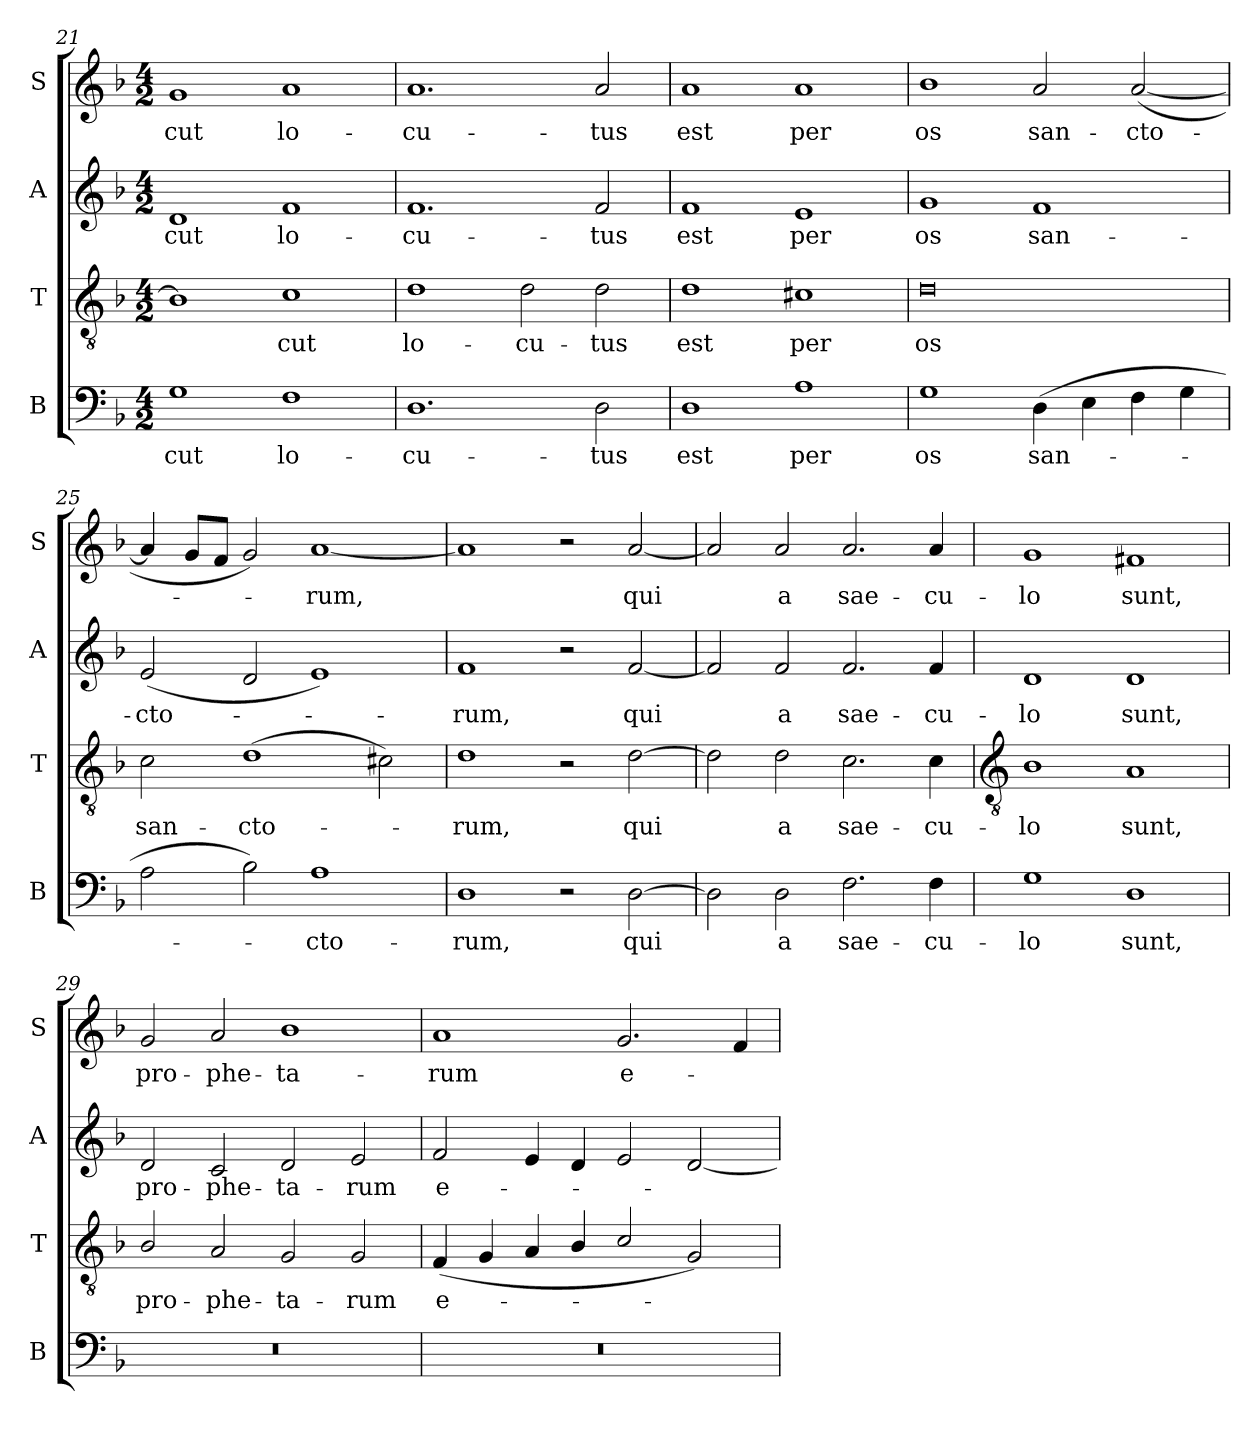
**kern	**text	**kern	**text	**kern	**text	**kern	**text
*part4	*part4	*part3	*part3	*part2	*part2	*part1	*part1
*staff4	*staff4	*staff3	*staff3	*staff2	*staff2	*staff1	*staff1
*I"B	*	*I"T	*	*I"A	*	*I"S	*
*I'B	*	*I'T	*	*I'A	*	*I'S	*
*clefF4	*	*clefGv2	*	*clefG2	*	*clefG2	*
*k[b-]	*	*k[b-]	*	*k[b-]	*	*k[b-]	*
*F:	*	*F:	*	*F:	*	*F:	*
*M4/2	*	*M4/2	*	*M4/2	*	*M4/2	*
=21	=21	=21	=21	=21	=21	=21	=21
!	!LO:LY:b	!	!	!	!LO:LY:b	!	!LO:LY:b
1G	-cut	1B-]	.	1d	-cut	1g	-cut
!	!LO:LY:b	!	!LO:LY:b	!	!LO:LY:b	!	!LO:LY:b
1F	lo-	1c	cut	1f	lo-	1a	lo-
=22	=22	=22	=22	=22	=22	=22	=22
!	!LO:LY:b	!	!LO:LY:b	!	!LO:LY:b	!	!LO:LY:b
1.D	-cu-	1d	lo-	1.f	-cu-	1.a	-cu-
!	!	!	!LO:LY:b	!	!	!	!
.	.	2d	-cu-	.	.	.	.
!	!LO:LY:b	!	!LO:LY:b	!	!LO:LY:b	!	!LO:LY:b
2D	-tus	2d	-tus	2f	-tus	2a	-tus
=23	=23	=23	=23	=23	=23	=23	=23
!	!LO:LY:b	!	!LO:LY:b	!	!LO:LY:b	!	!LO:LY:b
1D	est	1d	est	1f	est	1a	est
!	!LO:LY:b	!	!LO:LY:b	!	!LO:LY:b	!	!LO:LY:b
1A	per	1c#X	per	1e	per	1a	per
=24	=24	=24	=24	=24	=24	=24	=24
!	!LO:LY:b	!	!LO:LY:b	!	!LO:LY:b	!	!LO:LY:b
1G	os	0d	os	1g	os	1b-	os
!	!LO:LY:b	!	!	!	!LO:LY:b	!	!LO:LY:b
(>4D	san-	.	.	1f	san-	2a	san-
4E	.	.	.	.	.	.	.
!	!	!	!	!	!	!	!LO:LY:b
4F	.	.	.	.	.	(<[2a	-cto-
4G	.	.	.	.	.	.	.
=25	=25	=25	=25	=25	=25	=25	=25
!	!	!	!LO:LY:b	!	!LO:LY:b	!	!
2A	.	2c	san-	(<2e	-cto-	4a]	.
.	.	.	.	.	.	8gL	.
.	.	.	.	.	.	8fJ	.
!	!	!	!LO:LY:b	!	!	!	!
2B-)	.	(>1d	-cto-	2d	.	2g)	.
!	!LO:LY:b	!	!	!	!	!	!LO:LY:b
1A	cto-	.	.	1e)	.	[1a	rum,
.	.	2c#)	.	.	.	.	.
=26	=26	=26	=26	=26	=26	=26	=26
!	!LO:LY:b	!	!LO:LY:b	!	!LO:LY:b	!	!
1D	-rum,	1d	rum,	1f	rum,	1a]	.
2r	.	2r	.	2r	.	2r	.
!	!LO:LY:b	!	!LO:LY:b	!	!LO:LY:b	!	!LO:LY:b
[2D	qui	[2d	qui	[2f	qui	[2a	qui
=27	=27	=27	=27	=27	=27	=27	=27
2D]	.	2d]	.	2f]	.	2a]	.
!	!LO:LY:b	!	!LO:LY:b	!	!LO:LY:b	!	!LO:LY:b
2D	a	2d	a	2f	a	2a	a
!	!LO:LY:b	!	!LO:LY:b	!	!LO:LY:b	!	!LO:LY:b
2.F	sae-	2.c	sae-	2.f	sae-	2.a	sae-
!	!LO:LY:b	!	!LO:LY:b	!	!LO:LY:b	!	!LO:LY:b
4F	-cu-	4c	-cu-	4f	-cu-	4a	-cu-
!!LO:LB:g=z
=28	=28	=28	=28	=28	=28	=28	=28
*	*	*clefGv2	*	*	*	*	*
!	!LO:LY:b	!	!LO:LY:b	!	!LO:LY:b	!	!LO:LY:b
1G	-lo	1B-	-lo	1d	-lo	1g	-lo
!	!LO:LY:b	!	!LO:LY:b	!	!LO:LY:b	!	!LO:LY:b
1D	sunt,	1A	sunt,	1d	sunt,	1f#X	sunt,
=29	=29	=29	=29	=29	=29	=29	=29
!	!	!	!LO:LY:b	!	!LO:LY:b	!	!LO:LY:b
0r	.	2B-/	pro-	2d	pro-	2g	pro-
!	!	!	!LO:LY:b	!	!LO:LY:b	!	!LO:LY:b
.	.	2A	-phe-	2c	-phe-	2a	-phe-
!	!	!	!LO:LY:b	!	!LO:LY:b	!	!LO:LY:b
.	.	2G	-ta-	2d	-ta-	1b-	-ta-
!	!	!	!LO:LY:b	!	!LO:LY:b	!	!
.	.	2G	-rum	2e	-rum	.	.
=30	=30	=30	=30	=30	=30	=30	=30
!	!	!	!LO:LY:b	!	!LO:LY:b	!	!LO:LY:b
0r	.	(<4F	e-	2f	e-	1a	-rum
.	.	4G	.	.	.	.	.
.	.	4A	.	4e	.	.	.
.	.	4B-/	.	4d	.	.	.
!	!	!	!	!	!	!	!LO:LY:b
.	.	2c/	.	2e	.	2.g	e-
.	.	2G)	.	[2d	.	.	.
.	.	.	.	.	.	4f	.
=	=	=	=	=	=	=	=
*-	*-	*-	*-	*-	*-	*-	*-
